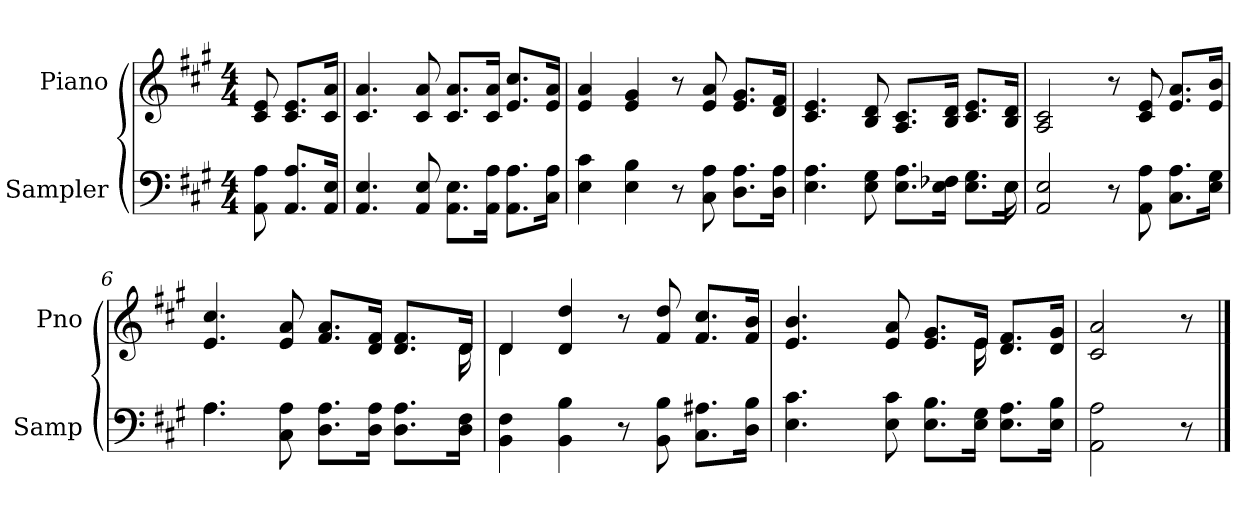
**kern	**kern
*part2	*part1
*staff2	*staff1
*I"Sampler	*I"Piano
*I'Samp	*I'Pno
*clefF4	*clefG2
*k[f#c#g#]	*k[f#c#g#]
*A:	*A:
*M4/4	*M4/4
=1	=1
8AA 8A	8c# 8e
8.AA/ 8.A/L	8.c#/ 8.e/L
16AA/ 16E/Jk	16c#/ 16a/Jk
=2	=2
4.AA 4.E	4.c# 4.a
8AA 8E	8c# 8a
8.AA\ 8.E\L	8.c#/ 8.a/L
16AA\ 16A\Jk	16c#/ 16a/Jk
8.AA\ 8.A\L	8.e/ 8.cc#/L
16C#\ 16A\Jk	16e/ 16a/Jk
=3	=3
4E 4c#	4e 4a
4E 4B	4e 4g#
8r	8r
8C# 8A	8e 8a
8.D\ 8.A\L	8.e/ 8.g#/L
16D\ 16A\Jk	16d/ 16f#/Jk
=4	=4
*^	*
4.E 4.A	2...ryy	4.c# 4.e
8E 8G#	.	8B 8d
8.E\ 8.A\L	.	8.A/ 8.c#/L
16E\ 16F-X\Jk	.	16B/ 16d/Jk
8.E\ 8.G#\L	.	8.c#/ 8.e/L
16E\Jk	16E	16B/ 16d/Jk
*v	*v	*
=5	=5
2AA 2E	2A 2c#
8r	8r
8AA 8A	8c# 8e
8.C#\ 8.A\L	8.e/ 8.a/L
16E\ 16G#\Jk	16e/ 16b/Jk
=6	=6
*^	*^
4.A\	4.A	4.e 4.cc#	2...ryy
8C# 8A	2ryy	8e 8a	.
8.D\ 8.A\L	.	8.f#/ 8.a/L	.
16D\ 16A\Jk	.	16d/ 16f#/Jk	.
8.D\ 8.A\L	.	8.d/ 8.f#/L	.
.	8ryy	.	.
16D\ 16F#\Jk	.	16d/Jk	16d
*v	*v	*	*
=7	=7	=7
4BB 4F#	4d/	4d
4BB 4B	4d 4dd	2.ryy
8r	8r	.
8BB 8B	8f# 8dd	.
8.C#\ 8.A#X\L	8.f#/ 8.cc#/L	.
16D\ 16B\Jk	16f#/ 16b/Jk	.
=8	=8	=8
4.E 4.c#	4.e 4.b	8.ryy
*	*v	*v
8E 8c#	8e 8a
8.E\ 8.B\L	8.e/ 8.g#/L
*	*^
16E\ 16G#\Jk	16e/Jk	16e
8.E\ 8.A\L	8.d/ 8.f#/L	4ryy
16E\ 16B\Jk	16d/ 16g#/Jk	.
*	*v	*v
=9	=9
2AA 2A	2c# 2a
8r	8r
==	==
*-	*-
